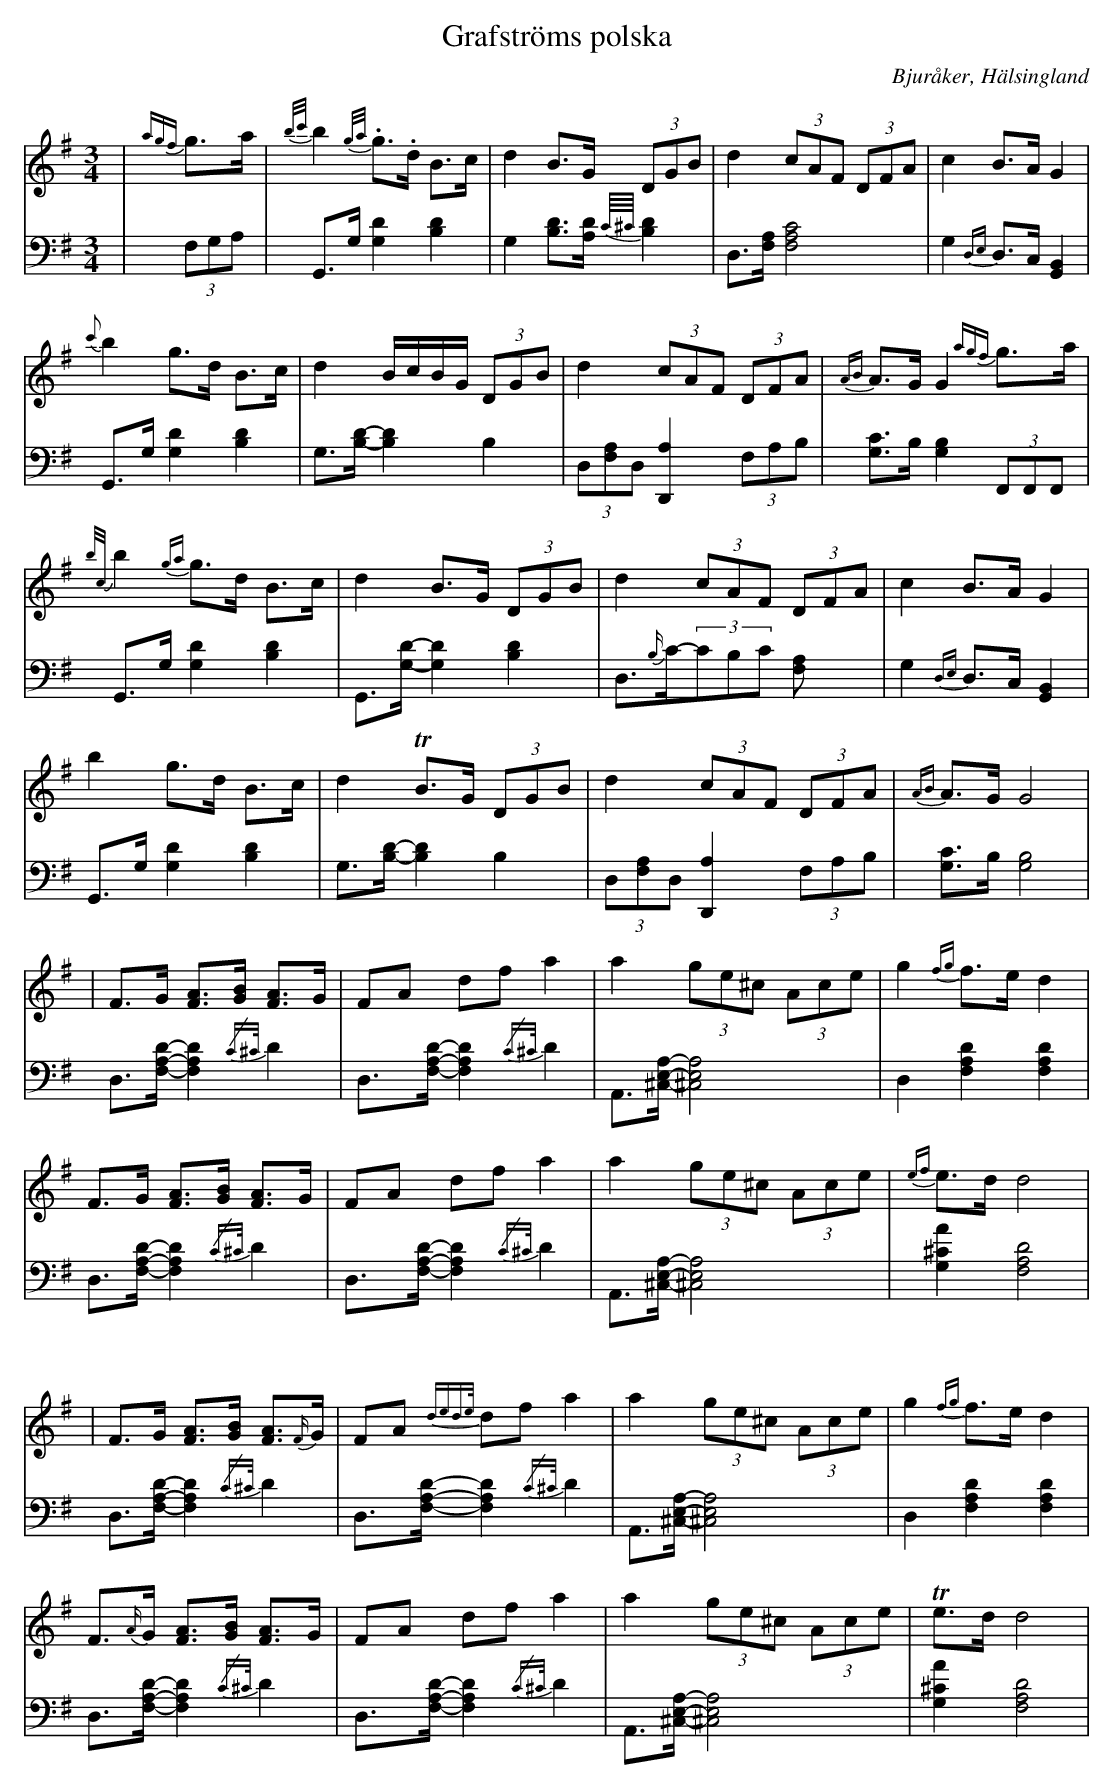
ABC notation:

X:1
T: Grafströms polska
O: Bjuråker, Hälsingland
M: 3/4
L: 1/8
K: G
V:1
V:2
V: 1
|{agf}g>a|{b/c'/}b2. {g/a/}g.>d B>c|d2 B>G (3DGB|d2 (3cAF (3DFA|c2 B>A G2|
{c'}b2 g>d B>c|d2 B/c/B/G/ (3DGB|d2 (3cAF (3DFA|{AB}A>G G2 {agf}g>a|
{b/c/}b2 {ga}g>d B>c|d2 B>G (3DGB|d2 (3cAF (3DFA|c2 B>A G2|
b2 g>d B>c|d2 TB>G (3DGB|d2 (3cAF (3DFA|{AB}A>G G4|
|F>G [FA]>[GB] [FA]>G |FA df a2 |a2 (3ge^c (3Ace |g2 {fg}f>e d2 |
F>G [FA]>[GB] [FA]>G |FA df a2 |a2 (3ge^c (3Ace |{ef}e>d d4|
|F>G [FA]>[GB] [FA]>{F/}G |FA {dede/}df a2 |a2 (3ge^c (3Ace |g2 {fg}f>e d2 |
F>{A/}G [FA]>[GB] [FA]>G |FA df a2 |a2 (3ge^c (3Ace |Te>d d4|
V:2 clef=bass
|(3F,G,A, | G,,>G, [G,2D2] [B,2D2]|G,2 [B,D]>[A,D] {C//^C//}[B,D]2|D,>[F,A,] [F,4A,4C4]| G,2 {D,E,}D,>C, [G,,2B,,2]|
 G,,>G, [G,2D2] [B,2D2]|G,>[B,D]-[B,2D2] B,2|(3D,[F,A,]D, [D,,2A,2] (3F,A,B,| [G,C]>B, [G,2B,2](3F,,F,,F,,|
G,,>G, [G,2D2] [B,2D2]|G,,>[G,D]-[G,2D2] [B,2D2]|D,>{B,/}C-(3CB,C [F,2A,]| G,2 {D,E,}D,>C, [G,,2B,,2]|
 G,,>G, [G,2D2] [B,2D2]|G,>[B,D]-[B,2D2] B,2|(3D,[F,A,]D, [D,,2A,2] (3F,A,B,| [G,C]>B, [G,4B,4]|
D,>[F,A,D]-[F,2A,2D2] {/C^C/}D2|D,>[F,A,D]-[F,2A,2D2] {/C^C/}D2| A,,>[^C,E,A,]-[^C,4E,4A,4]|D,2 [F,2A,2D2] [F,2A,2D2] |
D,>[F,A,D]-[F,2A,2D2] {/C^C/}D2| D,>[F,A,D]-[F,2A,2D2] {/C^C/}D2| A,,>[^C,E,A,]-[^C,4E,4A,4]| [G,2A2^C2] [F,4A,4D4]|
D,>[F,A,D]-[F,2A,2D2] {/C^C/}D2|D,>[F,A,D]-[F,2A,2D2] {/C^C/}D2| A,,>[^C,E,A,]-[^C,4E,4A,4]|D,2 [F,2A,2D2] [F,2A,2D2] |
D,>[F,A,D]-[F,2A,2D2] {/C^C/}D2| D,>[F,A,D]-[F,2A,2D2] {/C^C/}D2| A,,>[^C,E,A,]-[^C,4E,4A,4]| [G,2A2^C2] [F,4A,4D4]|
